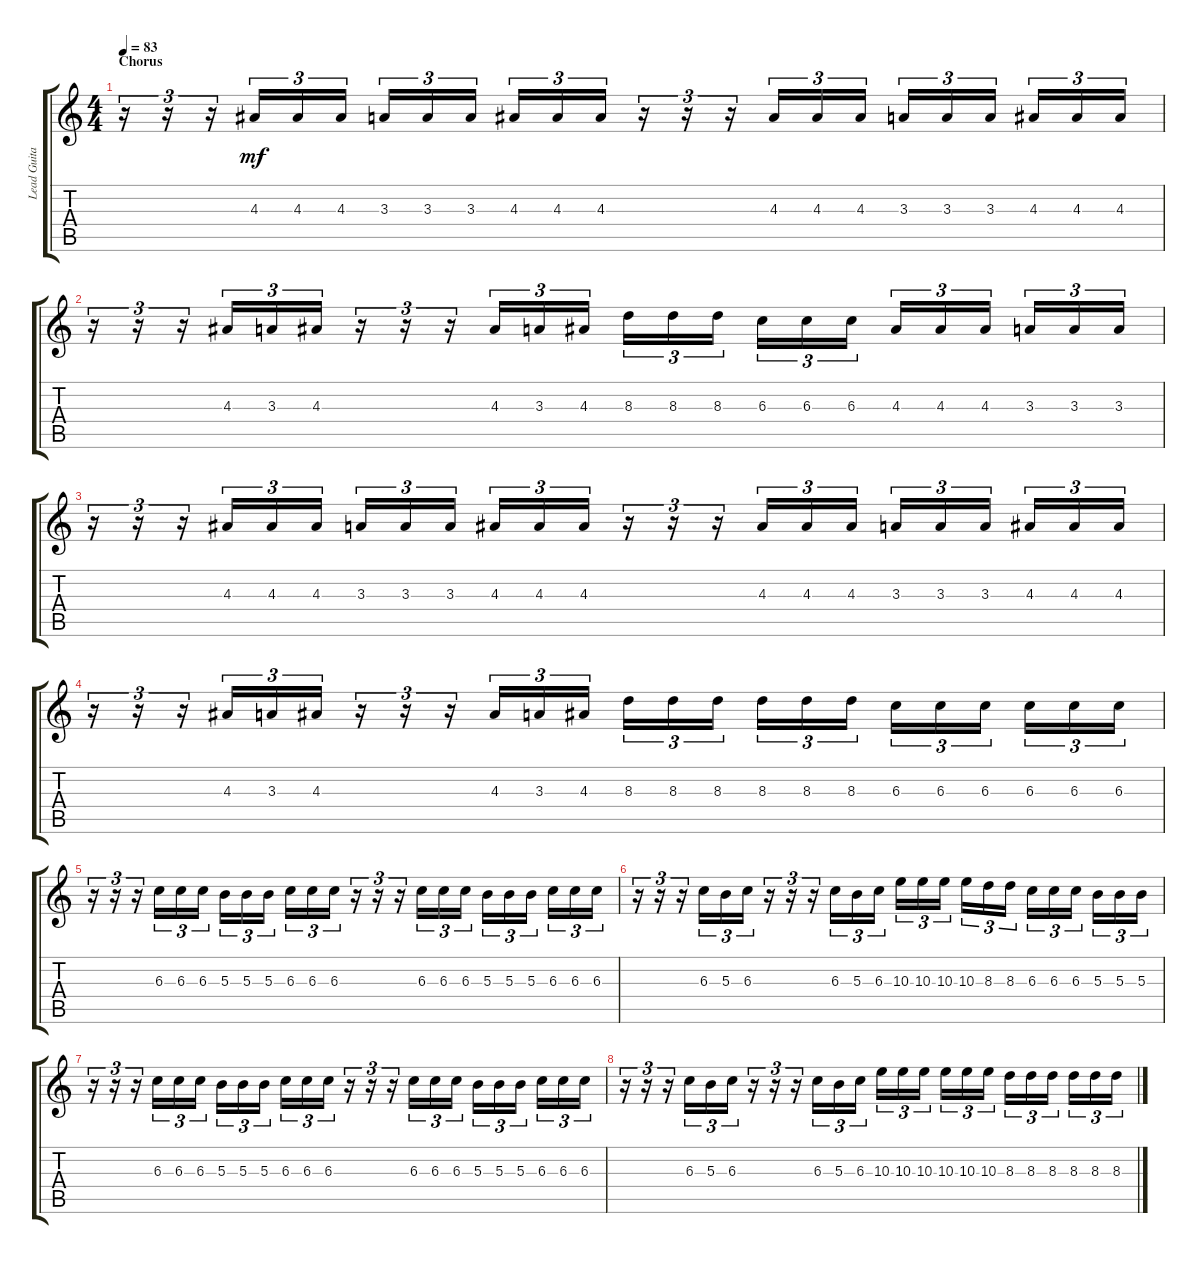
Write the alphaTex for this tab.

\track ("Lead Guitar - Riku" "Lead Guita") {instrument distortionguitar}
\staff {score tabs}
\tuning (Eb4 Bb3 Gb3 Db3 Ab2 Eb2) {hide}
\ts (4 4)
\section ("" "Chorus")
\tempo 83
\clef g2
\ks c
r.16{tu (3 2) dy fff} r.16{tu (3 2)} r.16{tu (3 2)} 4.3.16{tu (3 2) dy mf} 4.3.16{tu (3 2)} 4.3.16{tu (3 2)} 3.3.16{tu (3 2)} 3.3.16{tu (3 2)} 3.3.16{tu (3 2) beam splitsecondary} 4.3.16{tu (3 2)} 4.3.16{tu (3 2)} 4.3.16{tu (3 2)} r.16{tu (3 2)} r.16{tu (3 2)} r.16{tu (3 2)} 4.3.16{tu (3 2)} 4.3.16{tu (3 2)} 4.3.16{tu (3 2)} 3.3.16{tu (3 2)} 3.3.16{tu (3 2)} 3.3.16{tu (3 2) beam splitsecondary} 4.3.16{tu (3 2)} 4.3.16{tu (3 2)} 4.3.16{tu (3 2)} |
r.16{tu (3 2)} r.16{tu (3 2)} r.16{tu (3 2)} 4.3.16{tu (3 2)} 3.3.16{tu (3 2)} 4.3.16{tu (3 2)} r.16{tu (3 2)} r.16{tu (3 2)} r.16{tu (3 2)} 4.3.16{tu (3 2)} 3.3.16{tu (3 2)} 4.3.16{tu (3 2)} 8.3.16{tu (3 2)} 8.3.16{tu (3 2)} 8.3.16{tu (3 2) beam splitsecondary} 6.3.16{tu (3 2)} 6.3.16{tu (3 2)} 6.3.16{tu (3 2)} 4.3.16{tu (3 2)} 4.3.16{tu (3 2)} 4.3.16{tu (3 2) beam splitsecondary} 3.3.16{tu (3 2)} 3.3.16{tu (3 2)} 3.3.16{tu (3 2)} |
r.16{tu (3 2)} r.16{tu (3 2)} r.16{tu (3 2)} 4.3.16{tu (3 2)} 4.3.16{tu (3 2)} 4.3.16{tu (3 2)} 3.3.16{tu (3 2)} 3.3.16{tu (3 2)} 3.3.16{tu (3 2) beam splitsecondary} 4.3.16{tu (3 2)} 4.3.16{tu (3 2)} 4.3.16{tu (3 2)} r.16{tu (3 2)} r.16{tu (3 2)} r.16{tu (3 2)} 4.3.16{tu (3 2)} 4.3.16{tu (3 2)} 4.3.16{tu (3 2)} 3.3.16{tu (3 2)} 3.3.16{tu (3 2)} 3.3.16{tu (3 2) beam splitsecondary} 4.3.16{tu (3 2)} 4.3.16{tu (3 2)} 4.3.16{tu (3 2)} |
r.16{tu (3 2)} r.16{tu (3 2)} r.16{tu (3 2)} 4.3.16{tu (3 2)} 3.3.16{tu (3 2)} 4.3.16{tu (3 2)} r.16{tu (3 2)} r.16{tu (3 2)} r.16{tu (3 2)} 4.3.16{tu (3 2)} 3.3.16{tu (3 2)} 4.3.16{tu (3 2)} 8.3.16{tu (3 2)} 8.3.16{tu (3 2)} 8.3.16{tu (3 2) beam splitsecondary} 8.3.16{tu (3 2)} 8.3.16{tu (3 2)} 8.3.16{tu (3 2)} 6.3.16{tu (3 2)} 6.3.16{tu (3 2)} 6.3.16{tu (3 2) beam splitsecondary} 6.3.16{tu (3 2)} 6.3.16{tu (3 2)} 6.3.16{tu (3 2)} |
r.16{tu (3 2)} r.16{tu (3 2)} r.16{tu (3 2)} 6.3.16{tu (3 2)} 6.3.16{tu (3 2)} 6.3.16{tu (3 2)} 5.3.16{tu (3 2)} 5.3.16{tu (3 2)} 5.3.16{tu (3 2) beam splitsecondary} 6.3.16{tu (3 2)} 6.3.16{tu (3 2)} 6.3.16{tu (3 2)} r.16{tu (3 2)} r.16{tu (3 2)} r.16{tu (3 2)} 6.3.16{tu (3 2)} 6.3.16{tu (3 2)} 6.3.16{tu (3 2)} 5.3.16{tu (3 2)} 5.3.16{tu (3 2)} 5.3.16{tu (3 2) beam splitsecondary} 6.3.16{tu (3 2)} 6.3.16{tu (3 2)} 6.3.16{tu (3 2)} |
r.16{tu (3 2)} r.16{tu (3 2)} r.16{tu (3 2)} 6.3.16{tu (3 2)} 5.3.16{tu (3 2)} 6.3.16{tu (3 2)} r.16{tu (3 2)} r.16{tu (3 2)} r.16{tu (3 2)} 6.3.16{tu (3 2)} 5.3.16{tu (3 2)} 6.3.16{tu (3 2)} 10.3.16{tu (3 2)} 10.3.16{tu (3 2)} 10.3.16{tu (3 2) beam splitsecondary} 10.3.16{tu (3 2)} 8.3.16{tu (3 2)} 8.3.16{tu (3 2)} 6.3.16{tu (3 2)} 6.3.16{tu (3 2)} 6.3.16{tu (3 2) beam splitsecondary} 5.3.16{tu (3 2)} 5.3.16{tu (3 2)} 5.3.16{tu (3 2)} |
r.16{tu (3 2)} r.16{tu (3 2)} r.16{tu (3 2)} 6.3.16{tu (3 2)} 6.3.16{tu (3 2)} 6.3.16{tu (3 2)} 5.3.16{tu (3 2)} 5.3.16{tu (3 2)} 5.3.16{tu (3 2) beam splitsecondary} 6.3.16{tu (3 2)} 6.3.16{tu (3 2)} 6.3.16{tu (3 2)} r.16{tu (3 2)} r.16{tu (3 2)} r.16{tu (3 2)} 6.3.16{tu (3 2)} 6.3.16{tu (3 2)} 6.3.16{tu (3 2)} 5.3.16{tu (3 2)} 5.3.16{tu (3 2)} 5.3.16{tu (3 2) beam splitsecondary} 6.3.16{tu (3 2)} 6.3.16{tu (3 2)} 6.3.16{tu (3 2)} |
r.16{tu (3 2)} r.16{tu (3 2)} r.16{tu (3 2)} 6.3.16{tu (3 2)} 5.3.16{tu (3 2)} 6.3.16{tu (3 2)} r.16{tu (3 2)} r.16{tu (3 2)} r.16{tu (3 2)} 6.3.16{tu (3 2)} 5.3.16{tu (3 2)} 6.3.16{tu (3 2)} 10.3.16{tu (3 2)} 10.3.16{tu (3 2)} 10.3.16{tu (3 2) beam splitsecondary} 10.3.16{tu (3 2)} 10.3.16{tu (3 2)} 10.3.16{tu (3 2)} 8.3.16{tu (3 2)} 8.3.16{tu (3 2)} 8.3.16{tu (3 2) beam splitsecondary} 8.3.16{tu (3 2)} 8.3.16{tu (3 2)} 8.3.16{tu (3 2)}
